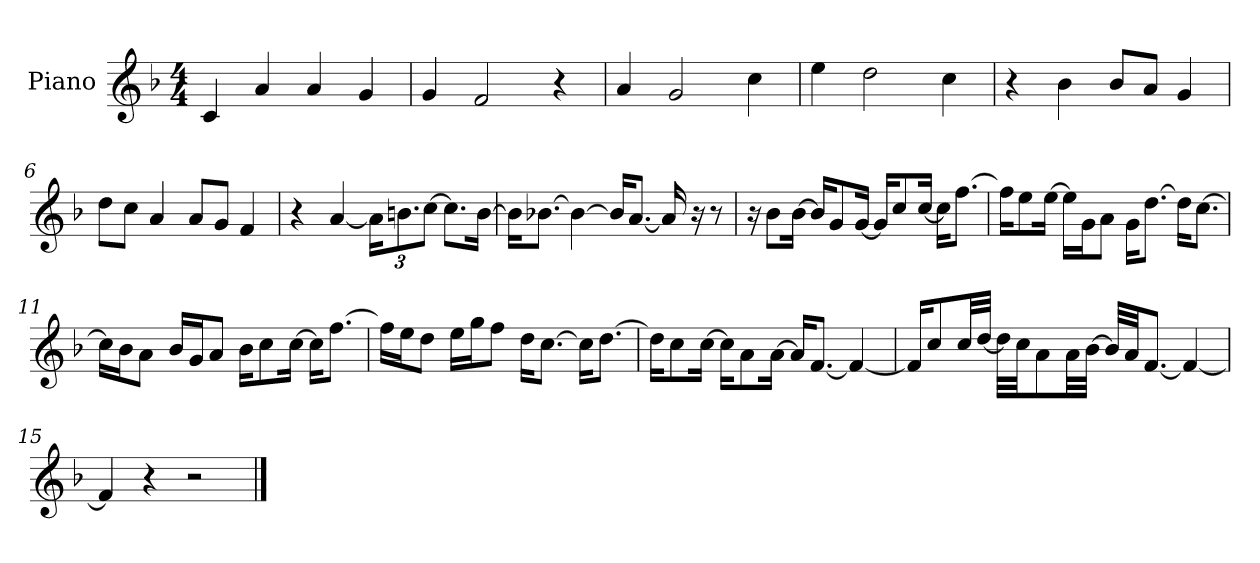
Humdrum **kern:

**kern
*part1
*staff1
*I"Piano
*I'P-no
*clefG2
*k[b-]
*M4/4
*MM90
=1
4c/
4a/
4a/
4g/
=2
4g/
2f/
4r
=3
4a/
2g/
4cc\
=4
4ee\
2dd\
4cc\
=5
4r
4b-\
8b-/L
8a/J
4g/
=6
8dd\L
8cc\J
4a/
8a/L
8g/J
4f/
=7
4r
[4a/
*Xbrackettup
24a\KL]
12.bn\
[12cc\J
8.cc\L]
[16b\Jk
!!LO:LB:g=z
=8
16b\KL]
[8.b-X\J
4b-\_
16b-/KL]
[8.a/J
16a/]
16r
8r
=9
16r
8b-\L
[16b-\Jk
16b-/KL]
8g/
[16g/Jk
16g/KL]
8cc/
[16cc/Jk
16cc\KL]
[8.ff\J
=10
16ff\KL]
8ee\
[16ee\Jk
16ee\LL]
16g\J
8a\J
16g\KL
[8.dd\J
16dd\KL]
[8.cc\J
=11
16cc\LL]
16b-\J
8a\J
16b-/LL
16g/J
8a/J
16b-\KL
8cc\
[16cc\Jk
16cc\KL]
[8.ff\J
!!LO:LB:g=z
=12
16ff\LL]
16ee\J
8dd\J
16ee\LL
16gg\J
8ff\J
16dd\KL
[8.cc\J
16cc\KL]
[8.dd\J
=13
16dd\KL]
8cc\
[16cc\Jk
16cc\KL]
8a\
[16a\Jk
16a/KL]
[8.f/J
4f/_
=14
16f/KL]
8cc/
32cc/LL
[32dd/JJJ
32dd\LLL]
32cc\JJ
8a\
32a\LL
[32b-\JJJ
32b-/LLL]
32a/JJ
[8.f/J
4f/_
=15
4f/]
4r
2r
==
*-
